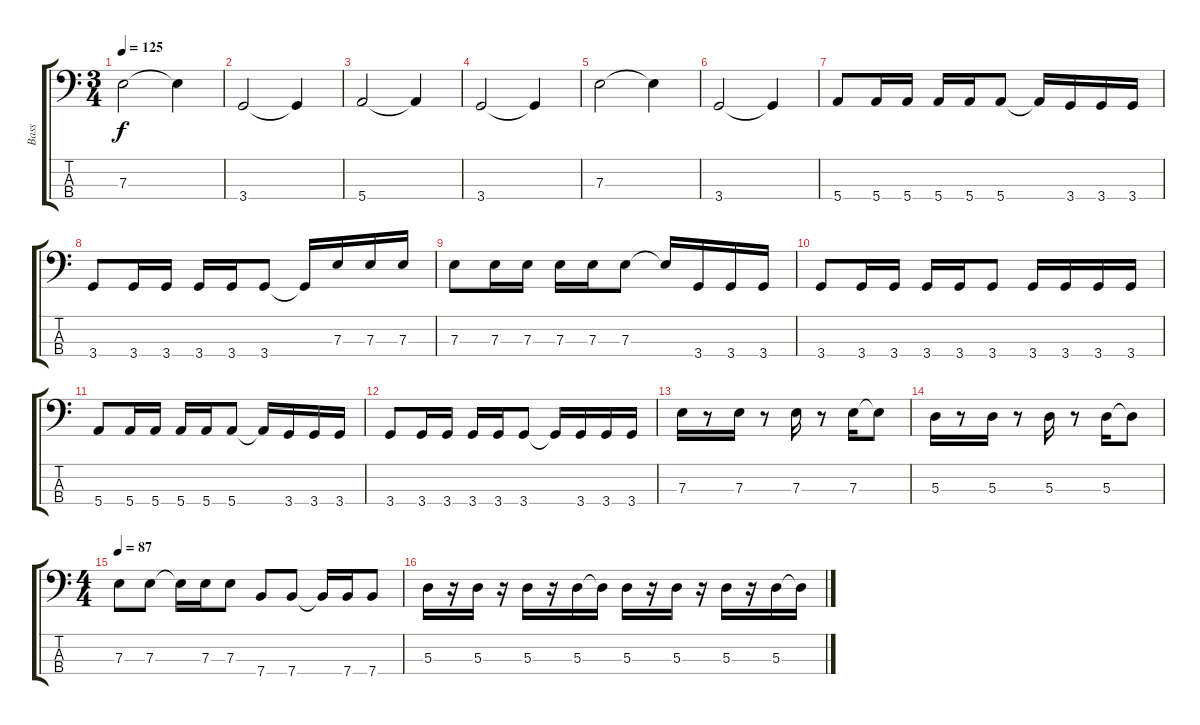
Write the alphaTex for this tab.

\track ("Bass" "Bass") {instrument electricbasspick}
\staff {score tabs}
\tuning (G2 D2 A1 E1) {hide}
\ts (3 4)
\tempo 125
\clef f4
\ks c
7.3.2{dy f} 7.3{t}.4 |
3.4.2 3.4{t}.4 |
5.4.2 5.4{t}.4 |
3.4.2 3.4{t}.4 |
7.3.2 7.3{t}.4 |
3.4.2 3.4{t}.4 |
5.4.8 5.4.16 5.4.16 5.4.16 5.4.16 5.4.8 5.4{t}.16 3.4.16 3.4.16 3.4.16 |
3.4.8 3.4.16 3.4.16 3.4.16 3.4.16 3.4.8 3.4{t}.16 7.3.16 7.3.16 7.3.16 |
7.3.8 7.3.16 7.3.16 7.3.16 7.3.16 7.3.8 7.3{t}.16 3.4.16 3.4.16 3.4.16 |
3.4.8 3.4.16 3.4.16 3.4.16 3.4.16 3.4.8 3.4.16 3.4.16 3.4.16 3.4.16 |
5.4.8 5.4.16 5.4.16 5.4.16 5.4.16 5.4.8 5.4{t}.16 3.4.16 3.4.16 3.4.16 |
3.4.8 3.4.16 3.4.16 3.4.16 3.4.16 3.4.8 3.4{t}.16 3.4.16 3.4.16 3.4.16 |
7.3.16 r.8 7.3.16 r.8 7.3.16 r.8 7.3.16 7.3{t}.8 |
5.3.16 r.8 5.3.16 r.8 5.3.16 r.8 5.3.16 5.3{t}.8 |
\ts (4 4)
\tempo 87
7.3.8 7.3.8 7.3{t}.16 7.3.16 7.3.8 7.4.8 7.4.8 7.4{t}.16 7.4.16 7.4.8 |
5.3.16 r.16 5.3.16 r.16 5.3.16 r.16 5.3.16 5.3{t}.16 5.3.16 r.16 5.3.16 r.16 5.3.16 r.16 5.3.16 5.3{t}.16
